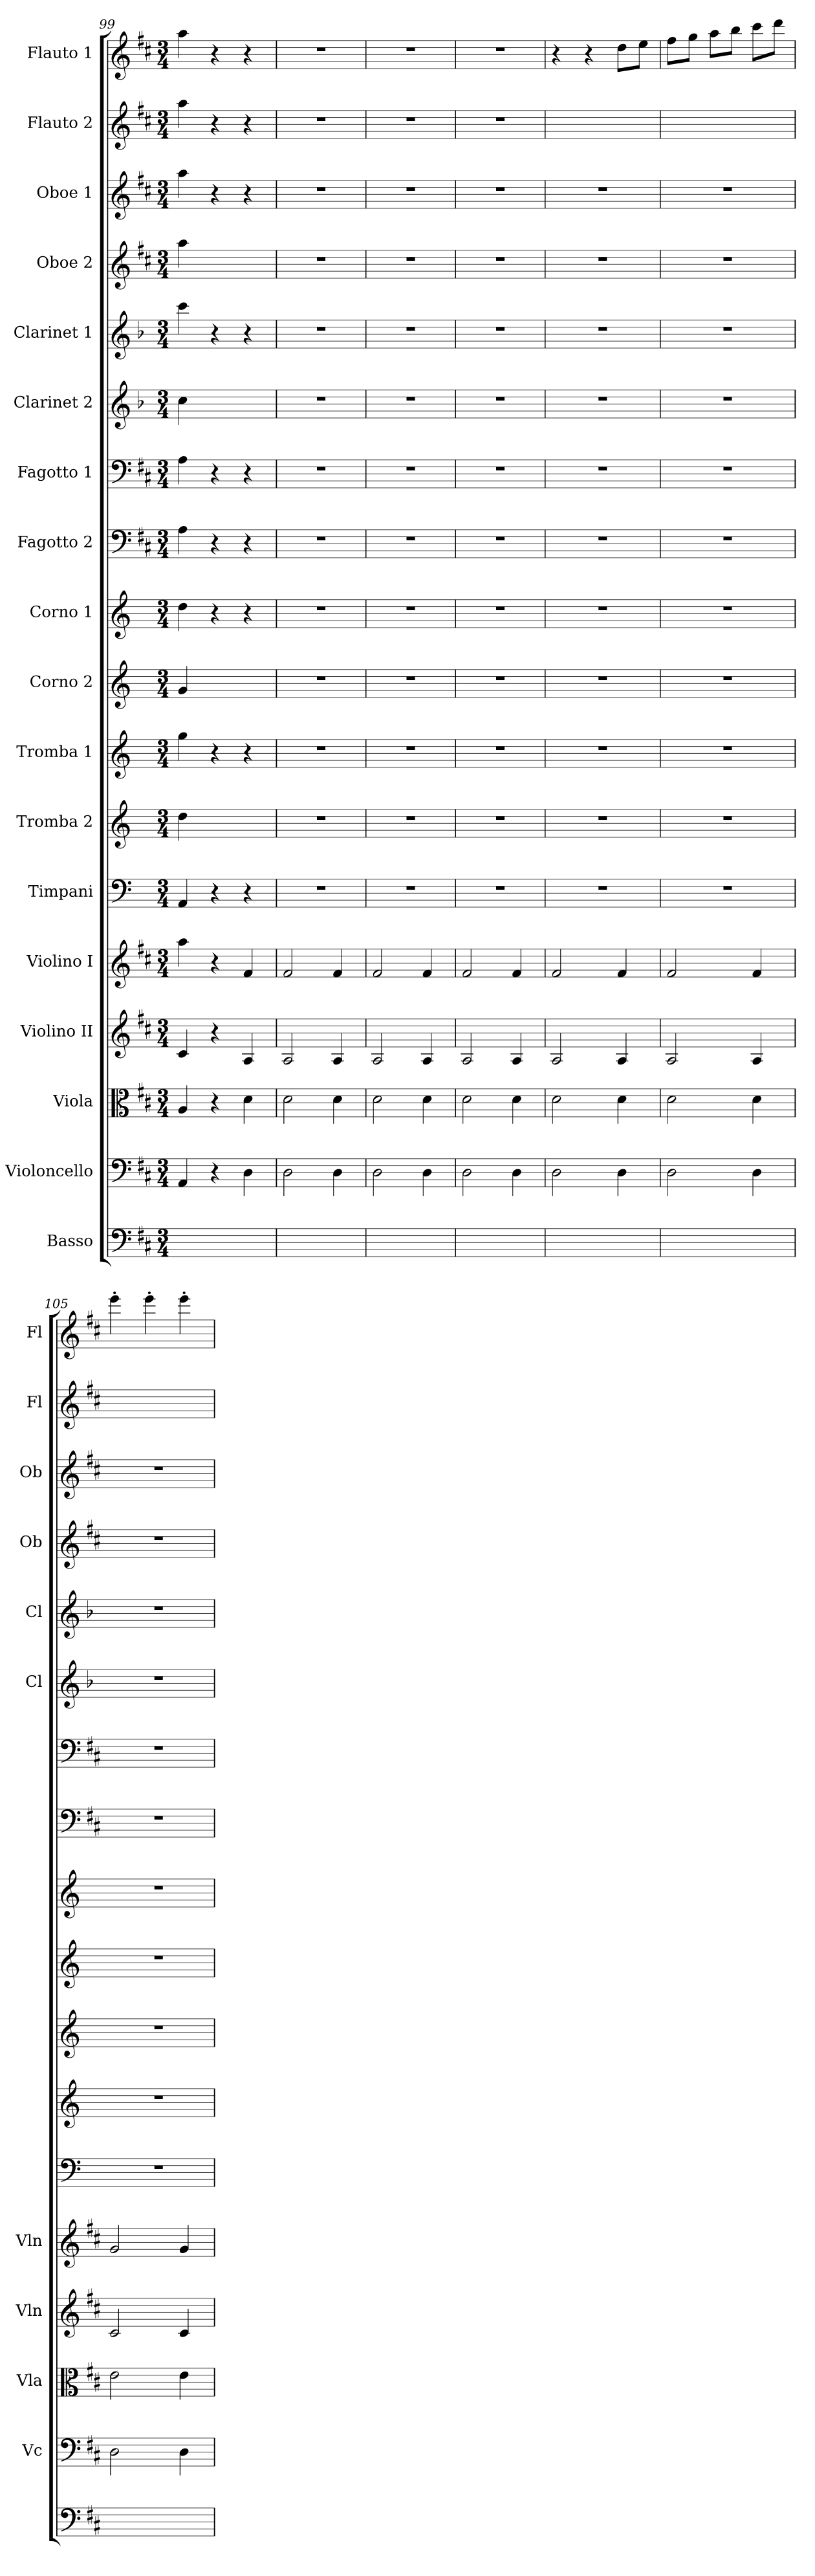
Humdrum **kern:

**kern	**kern	**kern	**kern	**kern	**kern	**kern	**kern	**kern	**kern	**kern	**kern	**kern	**kern	**kern	**kern	**kern	**kern
*part18	*part17	*part16	*part15	*part14	*part13	*part12	*part11	*part10	*part9	*part8	*part7	*part6	*part5	*part4	*part3	*part2	*part1
*staff18	*staff17	*staff16	*staff15	*staff14	*staff13	*staff12	*staff11	*staff10	*staff9	*staff8	*staff7	*staff6	*staff5	*staff4	*staff3	*staff2	*staff1
*I"Basso	*I"Violoncello	*I"Viola	*I"Violino II	*I"Violino I	*I"Timpani	*I"Tromba 2	*I"Tromba 1	*I"Corno 2	*I"Corno 1	*I"Fagotto 2	*I"Fagotto 1	*I"Clarinet 2	*I"Clarinet 1	*I"Oboe 2	*I"Oboe 1	*I"Flauto 2	*I"Flauto 1
*	*I'Vc	*I'Vla	*I'Vln	*I'Vln	*	*	*	*	*	*	*	*I'Cl	*I'Cl	*I'Ob	*I'Ob	*I'Fl	*I'Fl
*clefF4	*clefF4	*clefC3	*clefG2	*clefG2	*clefF4	*clefG2	*clefG2	*clefG2	*clefG2	*clefF4	*clefF4	*clefG2	*clefG2	*clefG2	*clefG2	*clefG2	*clefG2
*ITrd7c12	*	*	*	*	*	*ITrd-1c-2	*ITrd-1c-2	*ITrd6c10	*ITrd6c10	*	*	*ITrd2c3	*ITrd2c3	*	*	*	*
*k[f#c#]	*k[f#c#]	*k[f#c#]	*k[f#c#]	*k[f#c#]	*	*	*	*	*	*k[f#c#]	*k[f#c#]	*k[f#c#]	*k[f#c#]	*k[f#c#]	*k[f#c#]	*k[f#c#]	*k[f#c#]
*M3/4	*M3/4	*M3/4	*M3/4	*M3/4	*M3/4	*M3/4	*M3/4	*M3/4	*M3/4	*M3/4	*M3/4	*M3/4	*M3/4	*M3/4	*M3/4	*M3/4	*M3/4
=99	=99	=99	=99	=99	=99	=99	=99	=99	=99	=99	=99	=99	=99	=99	=99	=99	=99
2.ryy	4AA	4A	4c#	4aa	4AA	4ee	4aa	4A	4e	4A	4A	4a	4aa	4aa	4aa	4aa	4aa
.	4r	4r	4r	4r	4r	4ryy	4r	4ryy	4r	4r	4r	4ryy	4r	4ryy	4r	4r	4r
.	4D	4d	4A	4f#	4r	4ryy	4r	4ryy	4r	4r	4r	4ryy	4r	4ryy	4r	4r	4r
=100	=100	=100	=100	=100	=100	=100	=100	=100	=100	=100	=100	=100	=100	=100	=100	=100	=100
2.ryy	2D	2d	2A	2f#	2.r	2.r	2.r	2.r	2.r	2.r	2.r	2.r	2.r	2.r	2.r	2.r	2.r
.	4D	4d	4A	4f#	.	.	.	.	.	.	.	.	.	.	.	.	.
=101	=101	=101	=101	=101	=101	=101	=101	=101	=101	=101	=101	=101	=101	=101	=101	=101	=101
2.ryy	2D	2d	2A	2f#	2.r	2.r	2.r	2.r	2.r	2.r	2.r	2.r	2.r	2.r	2.r	2.r	2.r
.	4D	4d	4A	4f#	.	.	.	.	.	.	.	.	.	.	.	.	.
=102	=102	=102	=102	=102	=102	=102	=102	=102	=102	=102	=102	=102	=102	=102	=102	=102	=102
2.ryy	2D	2d	2A	2f#	2.r	2.r	2.r	2.r	2.r	2.r	2.r	2.r	2.r	2.r	2.r	2.r	2.r
.	4D	4d	4A	4f#	.	.	.	.	.	.	.	.	.	.	.	.	.
=103	=103	=103	=103	=103	=103	=103	=103	=103	=103	=103	=103	=103	=103	=103	=103	=103	=103
2.ryy	2D	2d	2A	2f#	2.r	2.r	2.r	2.r	2.r	2.r	2.r	2.r	2.r	2.r	2.r	2.ryy	4r
.	.	.	.	.	.	.	.	.	.	.	.	.	.	.	.	.	4r
.	4D	4d	4A	4f#	.	.	.	.	.	.	.	.	.	.	.	.	8dd\L
.	.	.	.	.	.	.	.	.	.	.	.	.	.	.	.	.	8ee\J
=104	=104	=104	=104	=104	=104	=104	=104	=104	=104	=104	=104	=104	=104	=104	=104	=104	=104
2.ryy	2D	2d	2A	2f#	2.r	2.r	2.r	2.r	2.r	2.r	2.r	2.r	2.r	2.r	2.r	2.ryy	8ff#\L
.	.	.	.	.	.	.	.	.	.	.	.	.	.	.	.	.	8gg\J
.	.	.	.	.	.	.	.	.	.	.	.	.	.	.	.	.	8aa\L
.	.	.	.	.	.	.	.	.	.	.	.	.	.	.	.	.	8bb\J
.	4D	4d	4A	4f#	.	.	.	.	.	.	.	.	.	.	.	.	8ccc#\L
.	.	.	.	.	.	.	.	.	.	.	.	.	.	.	.	.	8ddd\J
=105	=105	=105	=105	=105	=105	=105	=105	=105	=105	=105	=105	=105	=105	=105	=105	=105	=105
2.ryy	2D	2e	2c#	2g	2.r	2.r	2.r	2.r	2.r	2.r	2.r	2.r	2.r	2.r	2.r	2.ryy	4eee'
.	.	.	.	.	.	.	.	.	.	.	.	.	.	.	.	.	4eee'
.	4D	4e	4c#	4g	.	.	.	.	.	.	.	.	.	.	.	.	4eee'
=	=	=	=	=	=	=	=	=	=	=	=	=	=	=	=	=	=
*-	*-	*-	*-	*-	*-	*-	*-	*-	*-	*-	*-	*-	*-	*-	*-	*-	*-
